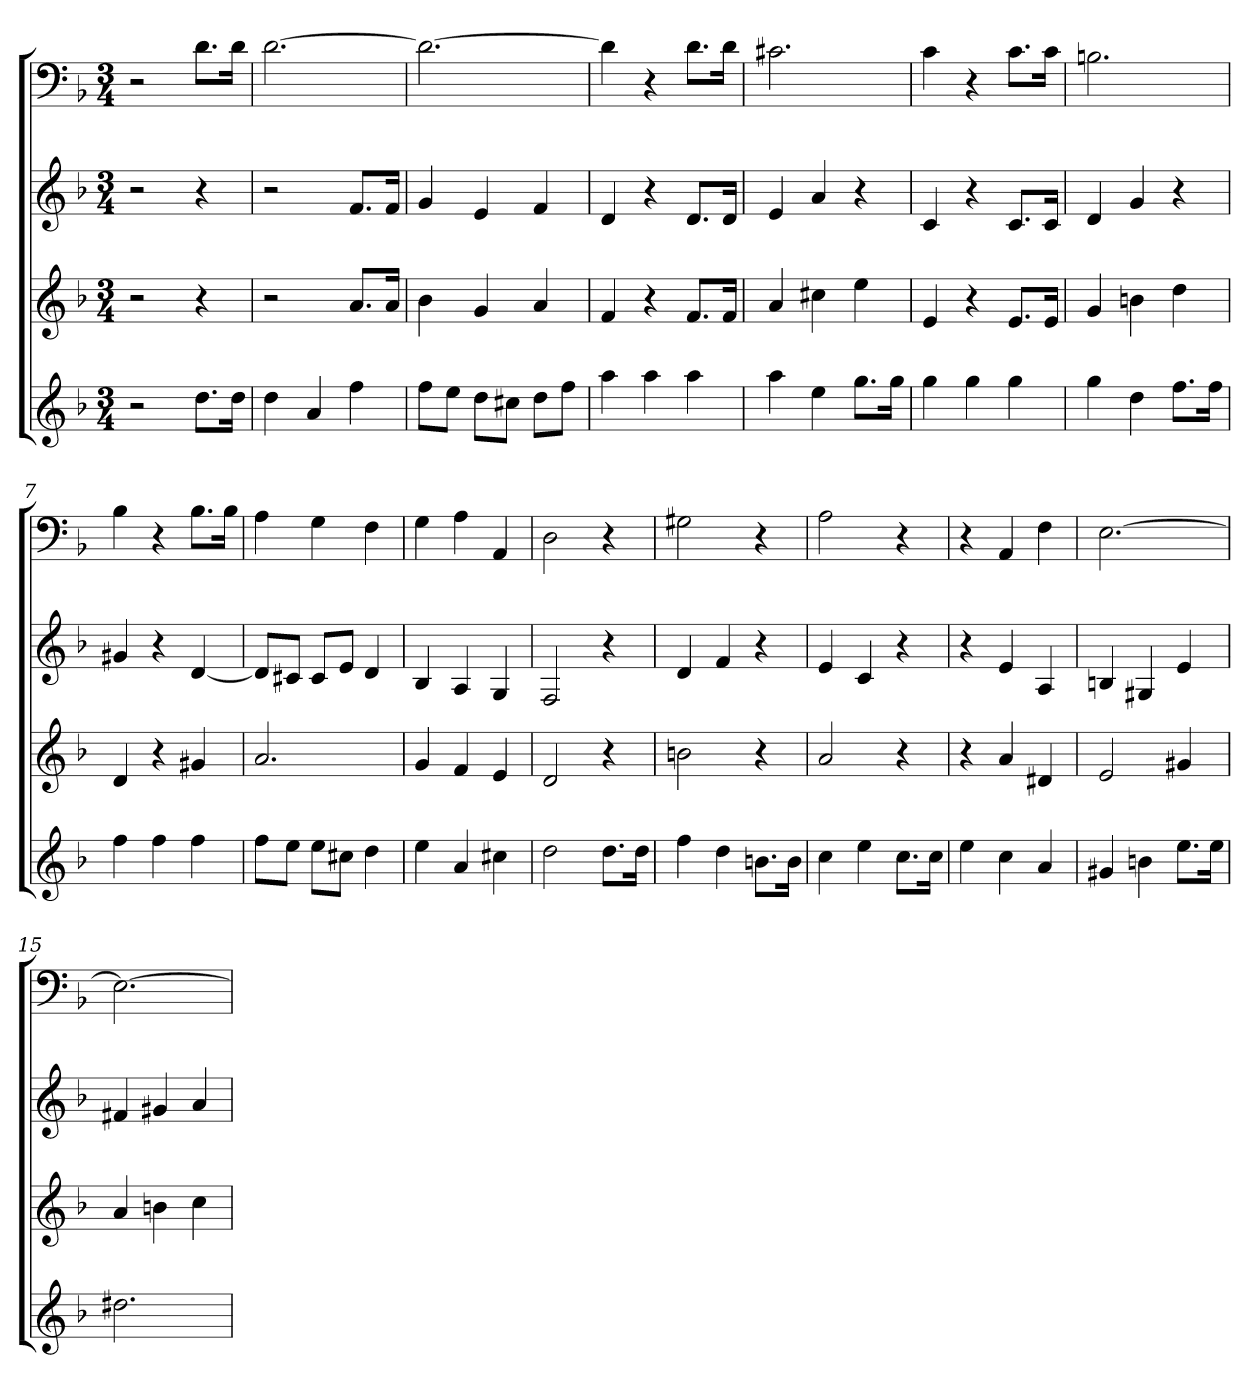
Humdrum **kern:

**kern	**kern	**kern	**kern
*part4	*part3	*part2	*part1
*staff4	*staff3	*staff2	*staff1
*k[b-]	*k[b-]	*k[b-]	*k[b-]
*d:	*d:	*d:	*d:
*M3/4	*M3/4	*M3/4	*M3/4
=	=	=	=
2r	2r	2r	2r
8.ddL	4r	4r	8.dL
16ddJk	.	.	16dJk
=1	=1	=1	=1
4dd	2r	2r	[2.d
4a	.	.	.
4ff	8.aL	8.fL	.
.	16aJk	16fJk	.
=2	=2	=2	=2
8ffL	4b-	4g	2.d_
8eeJ	.	.	.
8ddL	4g	4e	.
8cc#XJ	.	.	.
8ddL	4a	4f	.
8ffJ	.	.	.
=3	=3	=3	=3
4aa	4f	4d	4d]
4aa	4r	4r	4r
4aa	8.fL	8.dL	8.dL
.	16fJk	16dJk	16dJk
=4	=4	=4	=4
4aa	4a	4e	2.c#X
4ee	4cc#X	4a	.
8.ggL	4ee	4r	.
16ggJk	.	.	.
=5	=5	=5	=5
4gg	4e	4c	4c
4gg	4r	4r	4r
4gg	8.eL	8.cL	8.cL
.	16eJk	16cJk	16cJk
=6	=6	=6	=6
4gg	4g	4d	2.Bn
4dd	4bn	4g	.
8.ffL	4dd	4r	.
16ffJk	.	.	.
=7	=7	=7	=7
4ff	4d	4g#X	4B-
4ff	4r	4r	4r
4ff	4g#X	[4d	8.B-L
.	.	.	16B-Jk
=8	=8	=8	=8
8ffL	2.a	8dL]	4A
8eeJ	.	8c#XJ	.
8eeL	.	8c#L	4G
8cc#XJ	.	8eJ	.
4dd	.	4d	4F
=9	=9	=9	=9
4ee	4g	4B-	4G
4a	4f	4A	4A
4cc#X	4e	4G	4AA
=10	=10	=10	=10
2dd	2d	2F	2D
8.ddL	4r	4r	4r
16ddJk	.	.	.
=11	=11	=11	=11
4ff	2bn	4d	2G#X
4dd	.	4f	.
8.bnL	4r	4r	4r
16bJk	.	.	.
=12	=12	=12	=12
4cc	2a	4e	2A
4ee	.	4c	.
8.ccL	4r	4r	4r
16ccJk	.	.	.
=13	=13	=13	=13
4ee	4r	4r	4r
4cc	4a	4e	4AA
4a	4d#X	4A	4F
=14	=14	=14	=14
4g#X	2e	4Bn	[2.E
4bn	.	4G#X	.
8.eeL	4g#X	4e	.
16eeJk	.	.	.
=15	=15	=15	=15
2.dd#X	4a	4f#X	2.E_
.	4bn	4g#X	.
.	4cc	4a	.
=	=	=	=
*-	*-	*-	*-
